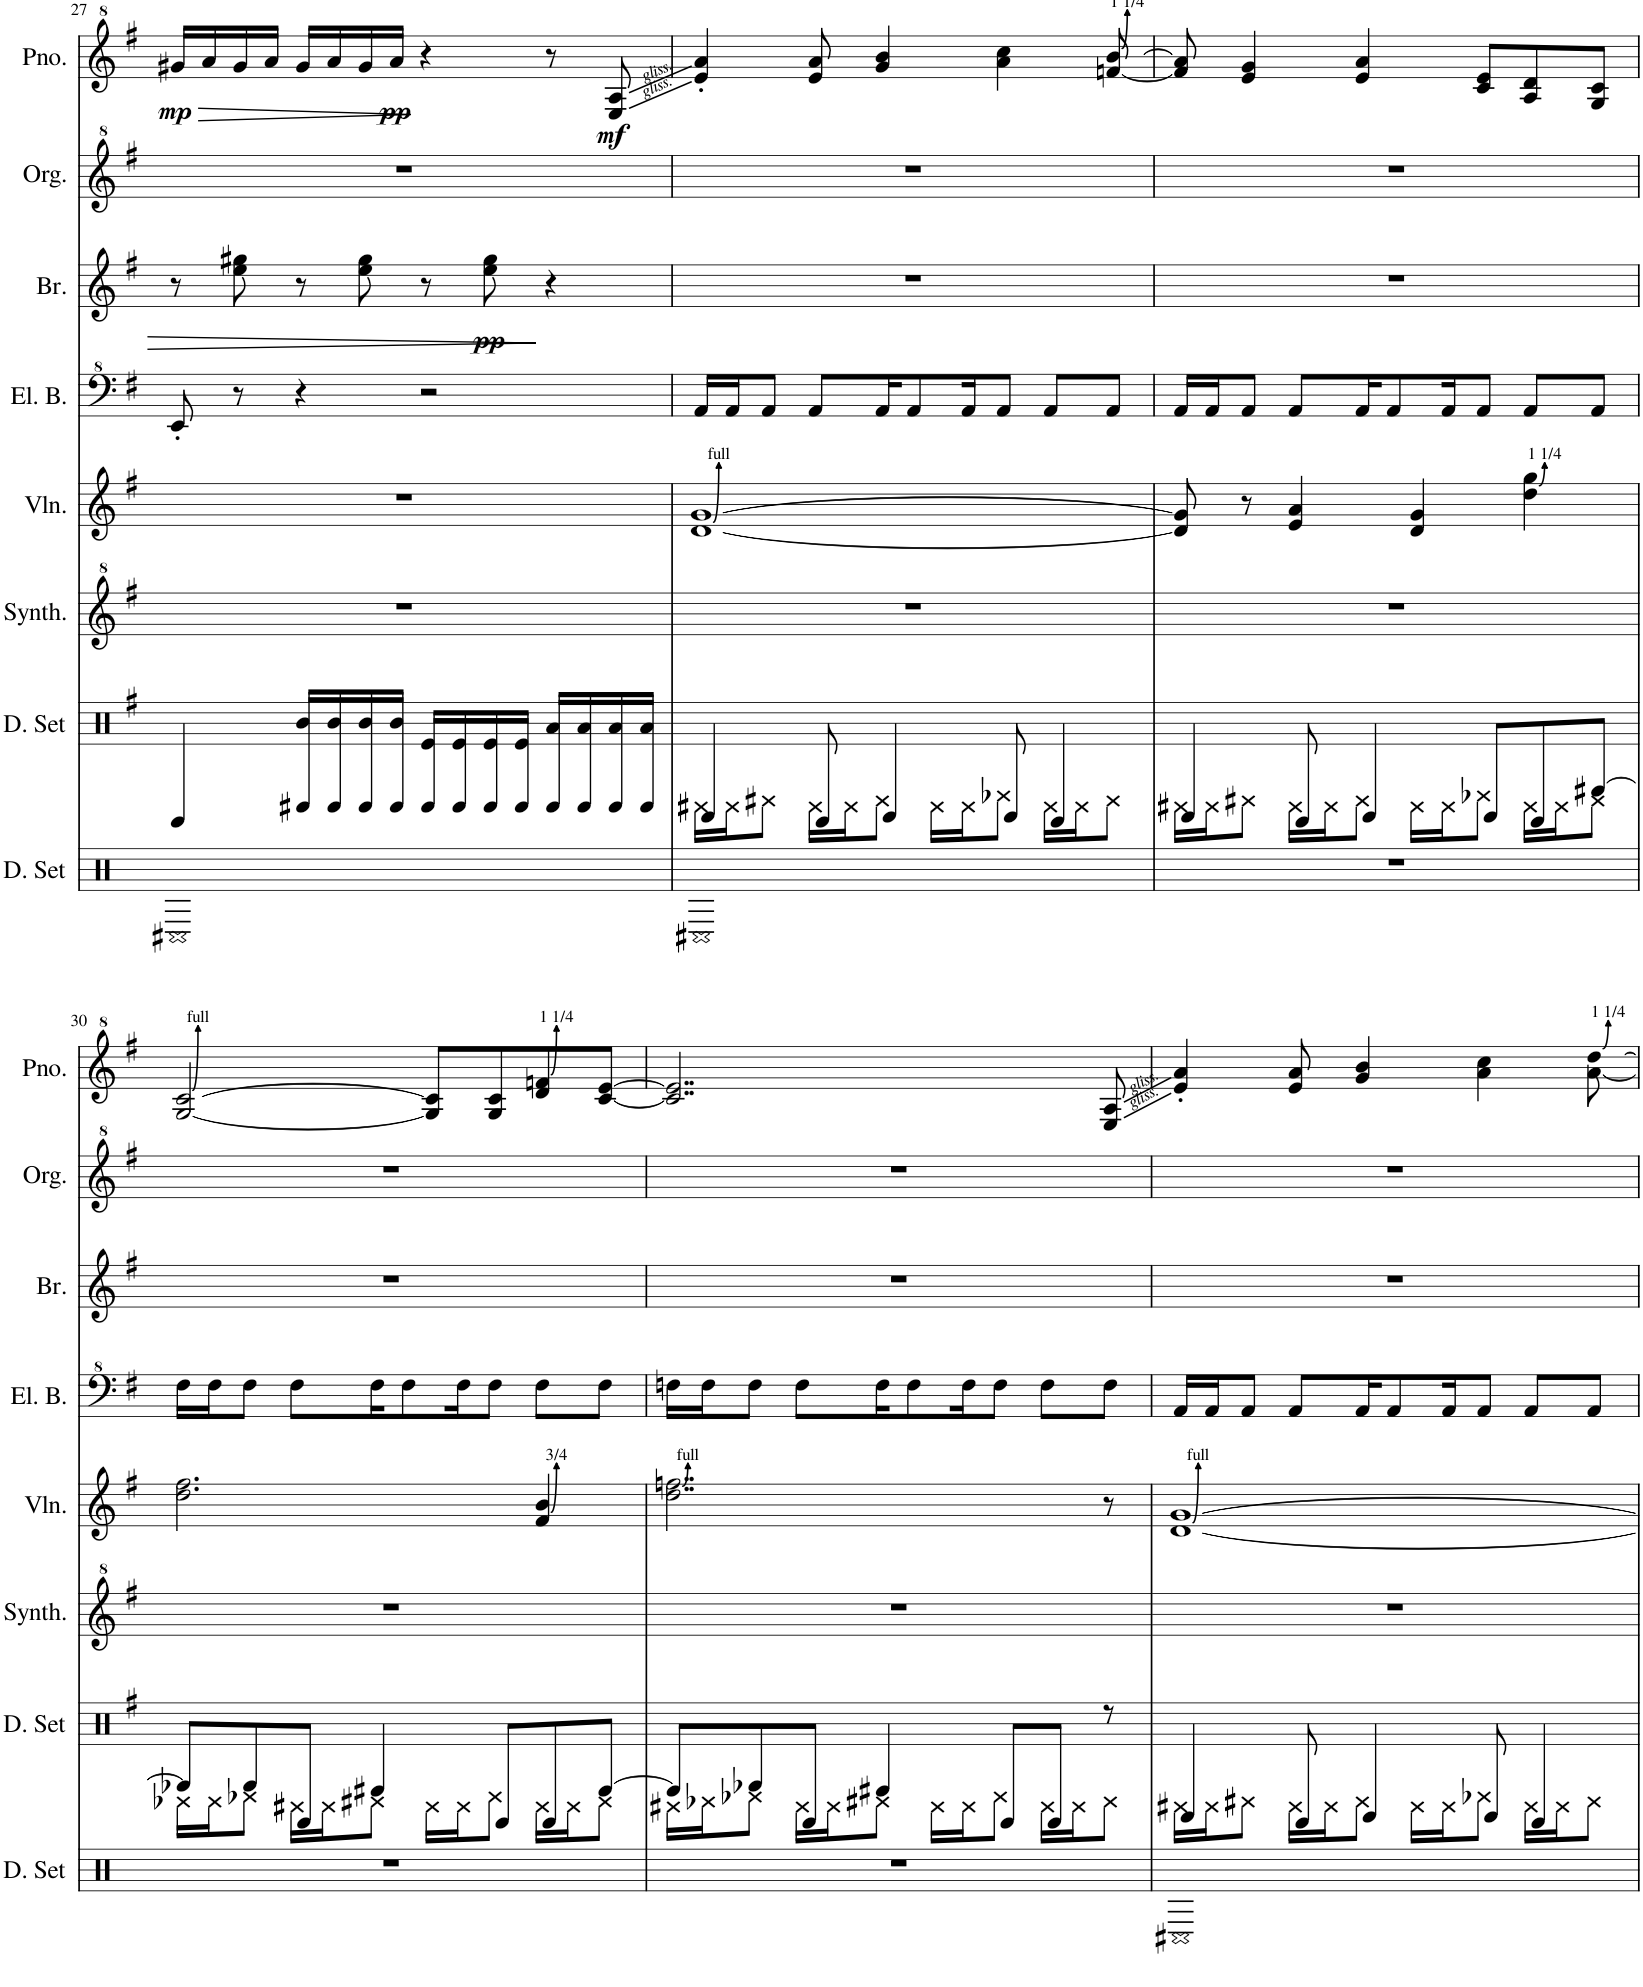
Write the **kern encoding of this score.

**kern	**kern	**kern	**kern	**kern	**kern	**dynam	**kern	**kern	**dynam
*part8	*part7	*part6	*part5	*part4	*part3	*part3	*part2	*part1	*part1
*staff8	*staff7	*staff6	*staff5	*staff4	*staff3	*staff3	*staff2	*staff1	*staff1
*I"ドラムセット	*I"ドラムセット	*I"矩形波	*I"ヴァイオリン	*I"エレキベース	*I"金管楽器	*	*I"オルガン	*I"Piano	*
*	*	*	*	*	*	*	*	*I'Pno.	*
!!LO:PB:g=z
*clefX	*clefX	*clefG^2	*clefG2	*clefF^4	*clefG2	*	*clefG^2	*clefG^2	*
*	*	*	*	*Trd7c12	*	*	*	*	*
*k[]	*k[f#]	*k[f#]	*k[f#]	*k[f#]	*k[f#]	*	*k[f#]	*k[f#]	*
*M4/4	*M4/4	*M4/4	*M4/4	*M4/4	*M4/4	*	*M4/4	*M4/4	*
=27	=27	=27	=27	=27	=27	=27	=27	=27	=27
!	!	!	!	!	!	!	!	!	!LO:HP:b
!	!	!	!	!	!	!	!	!	!LO:DY:n=1:b
1C#X	4DD/	1r	1r	8E'/	8r	.	1r	16gg#X/LL	> mp
.	.	.	.	.	.	.	.	16aa/	.
.	.	.	.	8r	8ee\ 8gg#X\	.	.	16gg#/	.
.	.	.	.	.	.	.	.	16aa/JJ	.
.	16GG#X/ 16b/LL	.	.	4r	8r	.	.	16gg#/LL	.
.	16GG/ 16b/	.	.	.	.	.	.	16aa/	.
.	16GG/ 16b/	.	.	.	8ee\ 8gg#\	.	.	16gg#/	.
!	!	!	!	!	!	!	!	!	!LO:DY:n=2:b
.	16GG/ 16b/JJ	.	.	.	.	.	.	16aa/JJ	pp
.	16GG/ 16e/LL	.	.	2r	8r	.	.	4r	]
.	16GG/ 16e/	.	.	.	.	.	.	.	.
!	!	!	!	!	!	!LO:DY:b	!	!	!
.	16GG/ 16e/	.	.	.	8ee\ 8gg#\	pp	.	.	.
.	16GG/ 16e/JJ	.	.	.	.	.	.	.	.
.	16GG/ 16a/LL	.	.	.	4r	.	.	8r	.
.	16GG/ 16a/	.	.	.	.	.	.	.	.
!	!	!	!	!	!	!	!	!	!LO:DY:n=3:b
.	16GG/ 16a/	.	.	.	.	.	.	8e/ 8a/	mf
.	16GG/ 16a/JJ	.	.	.	.	.	.	.	.
=28	=28	=28	=28	=28	=28	=28	=28	=28	=28
*	*^	*	*	*	*	*	*	*	*
1C#X	4EE/	16GG#X\LL	1r	[1d [1g	16A/LL	1r	.	1r	4ee/' 4aa/'	.
.	.	16GG\J	.	.	16A/J	.	.	.	.	.
.	.	8AA#X\J	.	.	8A/J	.	.	.	.	.
.	8DD/	16GG\LL	.	.	8A/L	.	.	.	8ee/ 8aa/	.
.	.	16GG\J	.	.	.	.	.	.	.	.
.	4EE/	8AA\J	.	.	16A/K	.	.	.	4gg/ 4bb/	.
.	.	.	.	.	8A/	.	.	.	.	.
.	.	16GG\LL	.	.	.	.	.	.	.	.
.	.	16GG\J	.	.	16A/K	.	.	.	.	.
.	8EE/	8BB-X\J	.	.	8A/J	.	.	.	4aa\ 4ccc\	.
.	4DD/	16GG\LL	.	.	8A/L	.	.	.	.	.
.	.	16GG\J	.	.	.	.	.	.	.	.
.	.	8AA\J	.	.	8A/J	.	.	.	[8ffn/ [8aa/	.
=29	=29	=29	=29	=29	=29	=29	=29	=29	=29	=29
1r	4EE/	16GG#X\LL	1r	8d/] 8g/]	16A/LL	1r	.	1r	8ff/] 8aa/]	.
.	.	16GG\J	.	.	16A/J	.	.	.	.	.
.	.	8AA#X\J	.	8r	8A/J	.	.	.	4ee/ 4gg/	.
.	8DD/	16GG\LL	.	4e/ 4a/	8A/L	.	.	.	.	.
.	.	16GG\J	.	.	.	.	.	.	.	.
.	4EE/	8AA\J	.	.	16A/K	.	.	.	4ee/ 4aa/	.
.	.	.	.	.	8A/	.	.	.	.	.
.	.	16GG\LL	.	4d/ 4g/	.	.	.	.	.	.
.	.	16GG\J	.	.	16A/K	.	.	.	.	.
.	8EE/L	8BB-X\J	.	.	8A/J	.	.	.	8cc/ 8ee/L	.
.	8DD/	16GG\LL	.	4dd\ 4gg\	8A/L	.	.	.	8a/ 8dd/	.
.	.	16GG\J	.	.	.	.	.	.	.	.
.	[8C#X/J	8AA\J	.	.	8A/J	.	.	.	8g/ 8cc/J	.
!!LO:LB:g=z
=30	=30	=30	=30	=30	=30	=30	=30	=30	=30	=30
1r	8D-X/L]	16AA-X\LL	1r	2.dd\ 2.ff#\	16f#\LL	1r	.	1r	[2g/ [2cc/	.
.	.	16AA\J	.	.	16f#\J	.	.	.	.	.
.	8D/	8BB-X\J	.	.	8f#\J	.	.	.	.	.
.	8DD/J	16GG#X\LL	.	.	8f#\L	.	.	.	.	.
.	.	16GG\J	.	.	.	.	.	.	.	.
.	4C#X/	8AA#X\J	.	.	16f#\K	.	.	.	.	.
.	.	.	.	.	8f#\	.	.	.	.	.
.	.	16GG\LL	.	.	.	.	.	.	8g/] 8cc/]L	.
.	.	16GG\J	.	.	16f#\K	.	.	.	.	.
.	8DD/L	8BB\J	.	.	8f#\J	.	.	.	8g/ 8cc/	.
.	8DD/	16GG\LL	.	4f#/ 4b/	8f#\L	.	.	.	8dd/ 8ffn/	.
.	.	16GG\J	.	.	.	.	.	.	.	.
.	[8C/J	8AA\J	.	.	8f#\J	.	.	.	[8cc/ [8ee/J	.
=31	=31	=31	=31	=31	=31	=31	=31	=31	=31	=31
1r	8C/L]	16GG#X\LL	1r	2..dd\ 2..ffn\	16fn\LL	1r	.	1r	2..cc/] 2..ee/]	.
.	.	16AA-X\J	.	.	16f\J	.	.	.	.	.
.	8D-X/	8BB-X\J	.	.	8f\J	.	.	.	.	.
.	8DD/J	16GG\LL	.	.	8f\L	.	.	.	.	.
.	.	16GG\J	.	.	.	.	.	.	.	.
.	4C#X/	8AA#X\J	.	.	16f\K	.	.	.	.	.
.	.	.	.	.	8f\	.	.	.	.	.
.	.	16GG\LL	.	.	.	.	.	.	.	.
.	.	16GG\J	.	.	16f\K	.	.	.	.	.
.	8DD/L	8BB\J	.	.	8f\J	.	.	.	.	.
.	8DD/J	16GG\LL	.	.	8f\L	.	.	.	.	.
.	.	16GG\J	.	.	.	.	.	.	.	.
.	8r	8AA\J	.	8r	8f\J	.	.	.	8e/ 8a/	.
=32	=32	=32	=32	=32	=32	=32	=32	=32	=32	=32
1C#X	4EE/	16GG#X\LL	1r	[1d [1g	16A/LL	1r	.	1r	4ee/' 4aa/'	.
.	.	16GG\J	.	.	16A/J	.	.	.	.	.
.	.	8AA#X\J	.	.	8A/J	.	.	.	.	.
.	8DD/	16GG\LL	.	.	8A/L	.	.	.	8ee/ 8aa/	.
.	.	16GG\J	.	.	.	.	.	.	.	.
.	4EE/	8AA\J	.	.	16A/K	.	.	.	4gg/ 4bb/	.
.	.	.	.	.	8A/	.	.	.	.	.
.	.	16GG\LL	.	.	.	.	.	.	.	.
.	.	16GG\J	.	.	16A/K	.	.	.	.	.
.	8EE/	8BB-X\J	.	.	8A/J	.	.	.	4aa\ 4ccc\	.
.	4DD/	16GG\LL	.	.	8A/L	.	.	.	.	.
.	.	16GG\J	.	.	.	.	.	.	.	.
.	.	8AA\J	.	.	8A/J	.	.	.	[8aa\ [8ccc\	.
*	*v	*v	*	*	*	*	*	*	*	*
=	=	=	=	=	=	=	=	=	=
*-	*-	*-	*-	*-	*-	*-	*-	*-	*-
